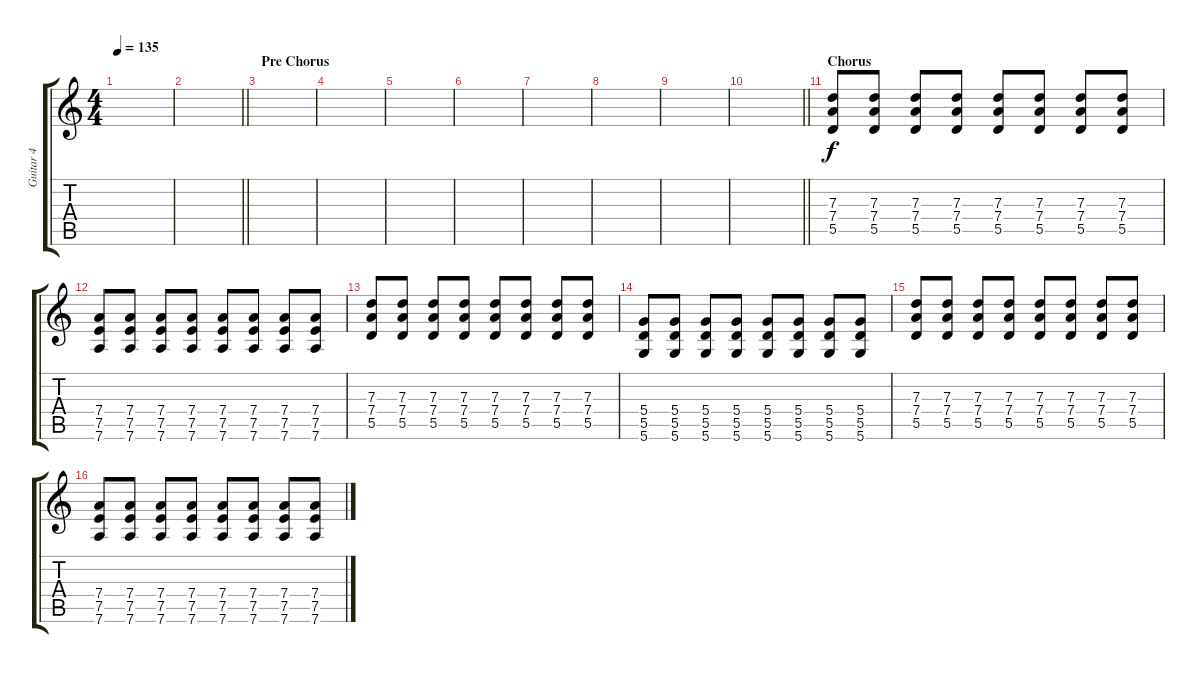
\track ("Guitar 4" "Guitar 4") {instrument overdrivenguitar}
\staff {score tabs}
\tuning (E4 B3 G3 D3 A2 D2) {hide}
\ts (4 4)
\tempo 135
\clef g2
\ks c
|
\barLineRight lightlight
|
\section ("" "Pre Chorus")
|
|
|
|
|
|
|
\barLineRight lightlight
|
\section ("" "Chorus")
(7.3 7.4 5.5).8 (7.3 7.4 5.5).8 (7.3 7.4 5.5).8 (7.3 7.4 5.5).8 (7.3 7.4 5.5).8 (7.3 7.4 5.5).8 (7.3 7.4 5.5).8 (7.3 7.4 5.5).8 |
(7.4 7.5 7.6).8 (7.4 7.5 7.6).8 (7.4 7.5 7.6).8 (7.4 7.5 7.6).8 (7.4 7.5 7.6).8 (7.4 7.5 7.6).8 (7.4 7.5 7.6).8 (7.4 7.5 7.6).8 |
(7.3 7.4 5.5).8 (7.3 7.4 5.5).8 (7.3 7.4 5.5).8 (7.3 7.4 5.5).8 (7.3 7.4 5.5).8 (7.3 7.4 5.5).8 (7.3 7.4 5.5).8 (7.3 7.4 5.5).8 |
(5.4 5.5 5.6).8 (5.4 5.5 5.6).8 (5.4 5.5 5.6).8 (5.4 5.5 5.6).8 (5.4 5.5 5.6).8 (5.4 5.5 5.6).8 (5.4 5.5 5.6).8 (5.4 5.5 5.6).8 |
(7.3 7.4 5.5).8 (7.3 7.4 5.5).8 (7.3 7.4 5.5).8 (7.3 7.4 5.5).8 (7.3 7.4 5.5).8 (7.3 7.4 5.5).8 (7.3 7.4 5.5).8 (7.3 7.4 5.5).8 |
(7.4 7.5 7.6).8 (7.4 7.5 7.6).8 (7.4 7.5 7.6).8 (7.4 7.5 7.6).8 (7.4 7.5 7.6).8 (7.4 7.5 7.6).8 (7.4 7.5 7.6).8 (7.4 7.5 7.6).8
